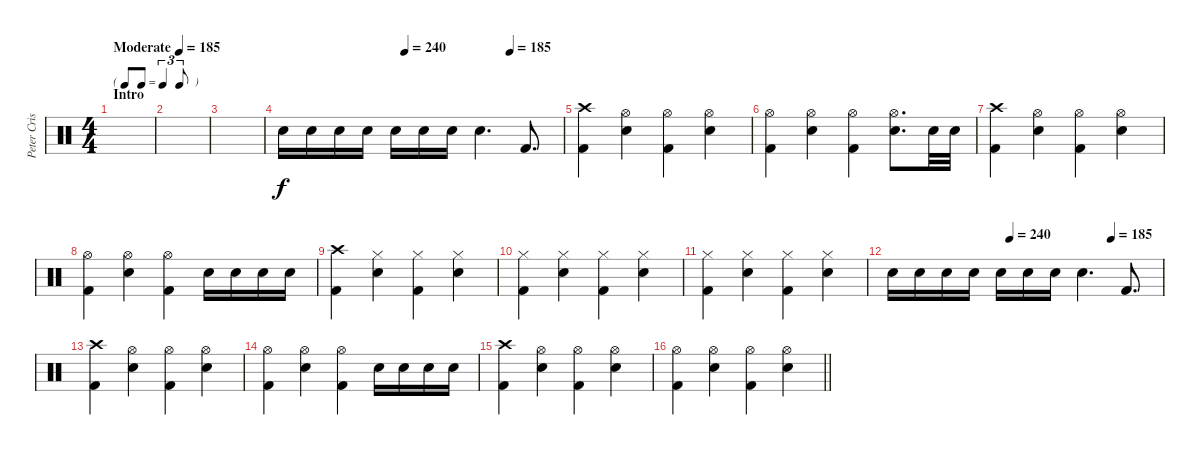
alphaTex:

\track ("Peter Criss" "Peter Cris") {instrument percussion}
\staff {score}
\articulation defaults
\ts (4 4)
\tf triplet8th
\section ("" "Intro")
\tempo (185 "Moderate")
\clef neutral
\ks c
|
|
|
\tempo (240 0.4375)
\tempo (185 0.8125)
"Snare (hit) 2".16 "Snare (hit) 2".16 "Snare (hit) 2".16 "Snare (hit) 2".16 "Snare (hit) 2".16 "Snare (hit) 2".16 "Snare (hit) 2".16 "Snare (hit) 2".4{d} "Kick (hit) 2".8{d} |
("Crash high (hit)" "Kick (hit) 2").4 ("Hi-Hat (open)" "Snare (hit) 2").4 ("Hi-Hat (open)" "Kick (hit) 2").4 ("Hi-Hat (open)" "Snare (hit) 2").4 |
("Hi-Hat (open)" "Kick (hit) 2").4 ("Hi-Hat (open)" "Snare (hit) 2").4 ("Hi-Hat (open)" "Kick (hit) 2").4 ("Hi-Hat (open)" "Snare (hit) 2").8{d} "Snare (hit) 2".32 "Snare (hit) 2".32 |
("Crash high (hit)" "Kick (hit) 2").4 ("Hi-Hat (open)" "Snare (hit) 2").4 ("Hi-Hat (open)" "Kick (hit) 2").4 ("Hi-Hat (open)" "Snare (hit) 2").4 |
("Hi-Hat (open)" "Kick (hit) 2").4 ("Hi-Hat (open)" "Snare (hit) 2").4 ("Hi-Hat (open)" "Kick (hit) 2").4 "Snare (hit) 2".16 "Snare (hit) 2".16 "Snare (hit) 2".16 "Snare (hit) 2".16 |
("Crash high (hit)" "Kick (hit) 2").4 ("Hi-Hat (closed)" "Snare (hit) 2").4 ("Hi-Hat (closed)" "Kick (hit) 2").4 ("Hi-Hat (closed)" "Snare (hit) 2").4 |
("Hi-Hat (closed)" "Kick (hit) 2").4 ("Hi-Hat (closed)" "Snare (hit) 2").4 ("Hi-Hat (closed)" "Kick (hit) 2").4 ("Hi-Hat (closed)" "Snare (hit) 2").4 |
("Hi-Hat (closed)" "Kick (hit) 2").4 ("Hi-Hat (closed)" "Snare (hit) 2").4 ("Hi-Hat (closed)" "Kick (hit) 2").4 ("Hi-Hat (closed)" "Snare (hit) 2").4 |
\tempo (240 0.4375)
\tempo (185 0.8125)
"Snare (hit) 2".16 "Snare (hit) 2".16 "Snare (hit) 2".16 "Snare (hit) 2".16 "Snare (hit) 2".16 "Snare (hit) 2".16 "Snare (hit) 2".16 "Snare (hit) 2".4{d} "Kick (hit) 2".8{d} |
("Crash high (hit)" "Kick (hit) 2").4 ("Hi-Hat (open)" "Snare (hit) 2").4 ("Hi-Hat (open)" "Kick (hit) 2").4 ("Hi-Hat (open)" "Snare (hit) 2").4 |
("Hi-Hat (open)" "Kick (hit) 2").4 ("Hi-Hat (open)" "Snare (hit) 2").4 ("Hi-Hat (open)" "Kick (hit) 2").4 "Snare (hit) 2".16 "Snare (hit) 2".16 "Snare (hit) 2".16 "Snare (hit) 2".16 |
("Crash high (hit)" "Kick (hit) 2").4 ("Hi-Hat (open)" "Snare (hit) 2").4 ("Hi-Hat (open)" "Kick (hit) 2").4 ("Hi-Hat (open)" "Snare (hit) 2").4 |
\barLineRight lightlight
("Hi-Hat (open)" "Kick (hit) 2").4 ("Hi-Hat (open)" "Snare (hit) 2").4 ("Hi-Hat (open)" "Kick (hit) 2").4 ("Hi-Hat (open)" "Snare (hit) 2").4
